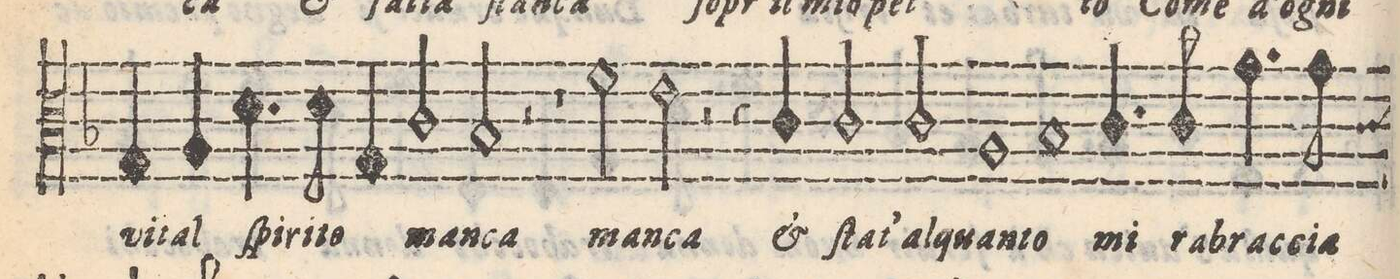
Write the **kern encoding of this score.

**kern	**text
*I"TENORE	*
*clefC3	*
*k[b-]	*
*met(C)	*
*M2/1	*
4G/	vi-
4A/	-tal
4.d\	ſpi-
8d\	-ri-
4G/	-to
2c/	man-
=20-	=20-
2B-/	-ca
2r	.
1r	.
=21-	=21-
2f\	man-
2e\	-ca
2r	.
4r	.
4c/	[et]
=22-	=22-
2c/	ſtat'
2c/	al
1A	quan-
=23-	=23-
1B-	-to
4.c/	mi
8c/	ra-
4.g\	-brac-
8g\	-cia
*custos:c	*
=24-	=24-
*-	*-
